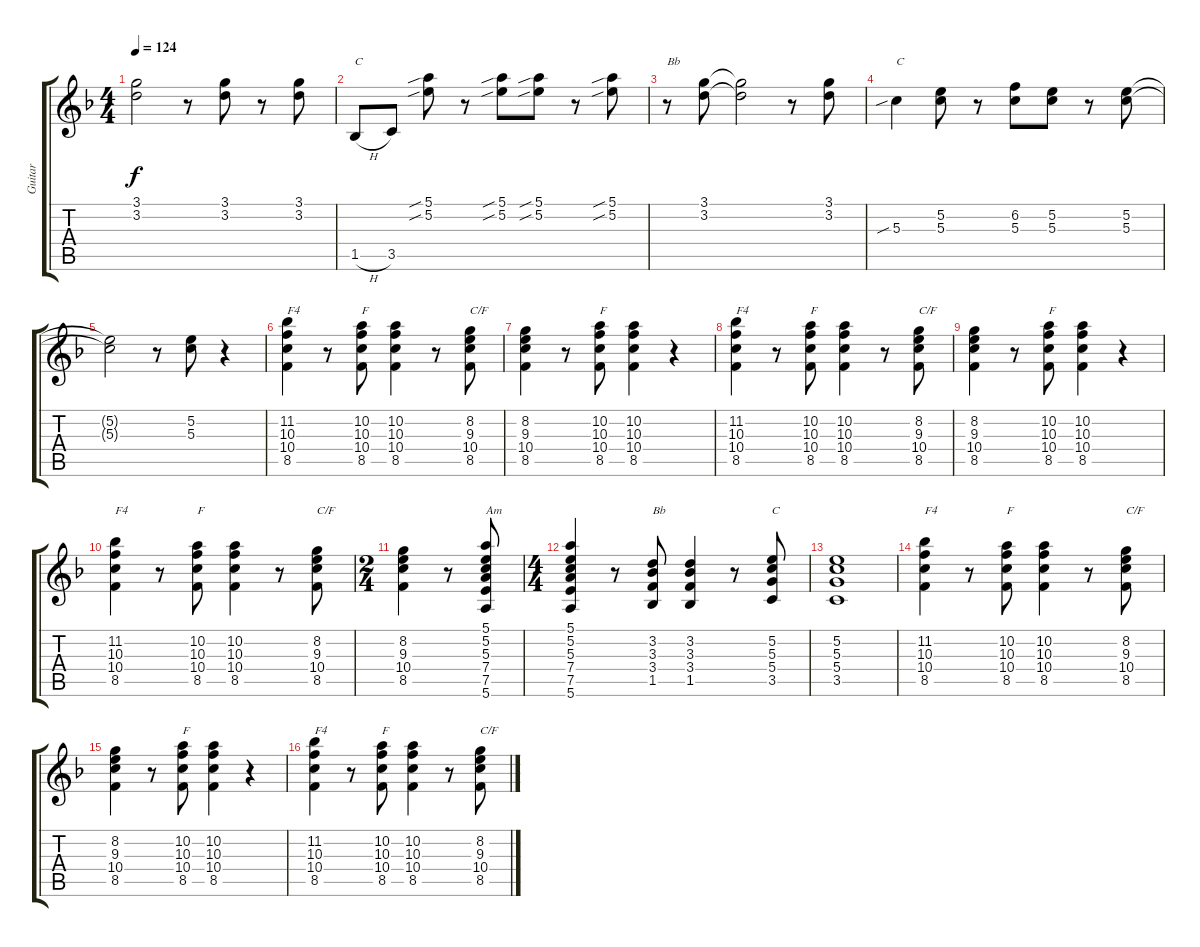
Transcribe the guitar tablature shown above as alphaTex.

\track ("Guitar " "Guitar ") {instrument overdrivenguitar}
\staff {score tabs}
\tuning (E4 B3 G3 D3 A2 E2) {hide}
\ts (4 4)
\tempo 124
\clef g2
\ks dminor
(3.1{t} 3.2{t}).2{dy f} r.8 (3.1 3.2).8 r.8 (3.1 3.2).8 |
1.5{h}.8{txt "C"} 3.5.8 (5.1{sib} 5.2{sib}).8 r.8 (5.1{sib} 5.2{sib}).8 (5.1{sib} 5.2{sib}).8 r.8 (5.1{sib} 5.2{sib}).8 |
r.8{txt "Bb"} (3.1 3.2).8 (3.1{t} 3.2{t}).2 r.8 (3.1 3.2).8 |
5.3{sib}.4{txt "C"} (5.2 5.3).8 r.8 (6.2 5.3).8 (5.2 5.3).8 r.8 (5.2 5.3).8 |
(5.2{t} 5.3{t}).2 r.8 (5.2 5.3).8 r.4 |
(11.2 10.3 10.4 8.5).4{txt "F4"} r.8 (10.2 10.3 10.4 8.5).8{txt "F"} (10.2 10.3 10.4 8.5).4 r.8 (8.2 9.3 10.4 8.5).8{txt "C/F"} |
(8.2 9.3 10.4 8.5).4 r.8 (10.2 10.3 10.4 8.5).8{txt "F"} (10.2 10.3 10.4 8.5).4 r.4 |
(11.2 10.3 10.4 8.5).4{txt "F4"} r.8 (10.2 10.3 10.4 8.5).8{txt "F"} (10.2 10.3 10.4 8.5).4 r.8 (8.2 9.3 10.4 8.5).8{txt "C/F"} |
(8.2 9.3 10.4 8.5).4 r.8 (10.2 10.3 10.4 8.5).8{txt "F"} (10.2 10.3 10.4 8.5).4 r.4 |
(11.2 10.3 10.4 8.5).4{txt "F4"} r.8 (10.2 10.3 10.4 8.5).8{txt "F"} (10.2 10.3 10.4 8.5).4 r.8 (8.2 9.3 10.4 8.5).8{txt "C/F"} |
\ts (2 4)
(8.2 9.3 10.4 8.5).4 r.8 (5.1 5.2 5.3 7.4 7.5 5.6).8{txt "Am"} |
\ts (4 4)
(5.1 5.2 5.3 7.4 7.5 5.6).4 r.8 (3.2 3.3 3.4 1.5).8{txt "Bb"} (3.2 3.3 3.4 1.5).4 r.8 (5.2 5.3 5.4 3.5).8{txt "C"} |
(5.2 5.3 5.4 3.5).1 |
(11.2 10.3 10.4 8.5).4{txt "F4"} r.8 (10.2 10.3 10.4 8.5).8{txt "F"} (10.2 10.3 10.4 8.5).4 r.8 (8.2 9.3 10.4 8.5).8{txt "C/F"} |
(8.2 9.3 10.4 8.5).4 r.8 (10.2 10.3 10.4 8.5).8{txt "F"} (10.2 10.3 10.4 8.5).4 r.4 |
(11.2 10.3 10.4 8.5).4{txt "F4"} r.8 (10.2 10.3 10.4 8.5).8{txt "F"} (10.2 10.3 10.4 8.5).4 r.8 (8.2 9.3 10.4 8.5).8{txt "C/F"}
